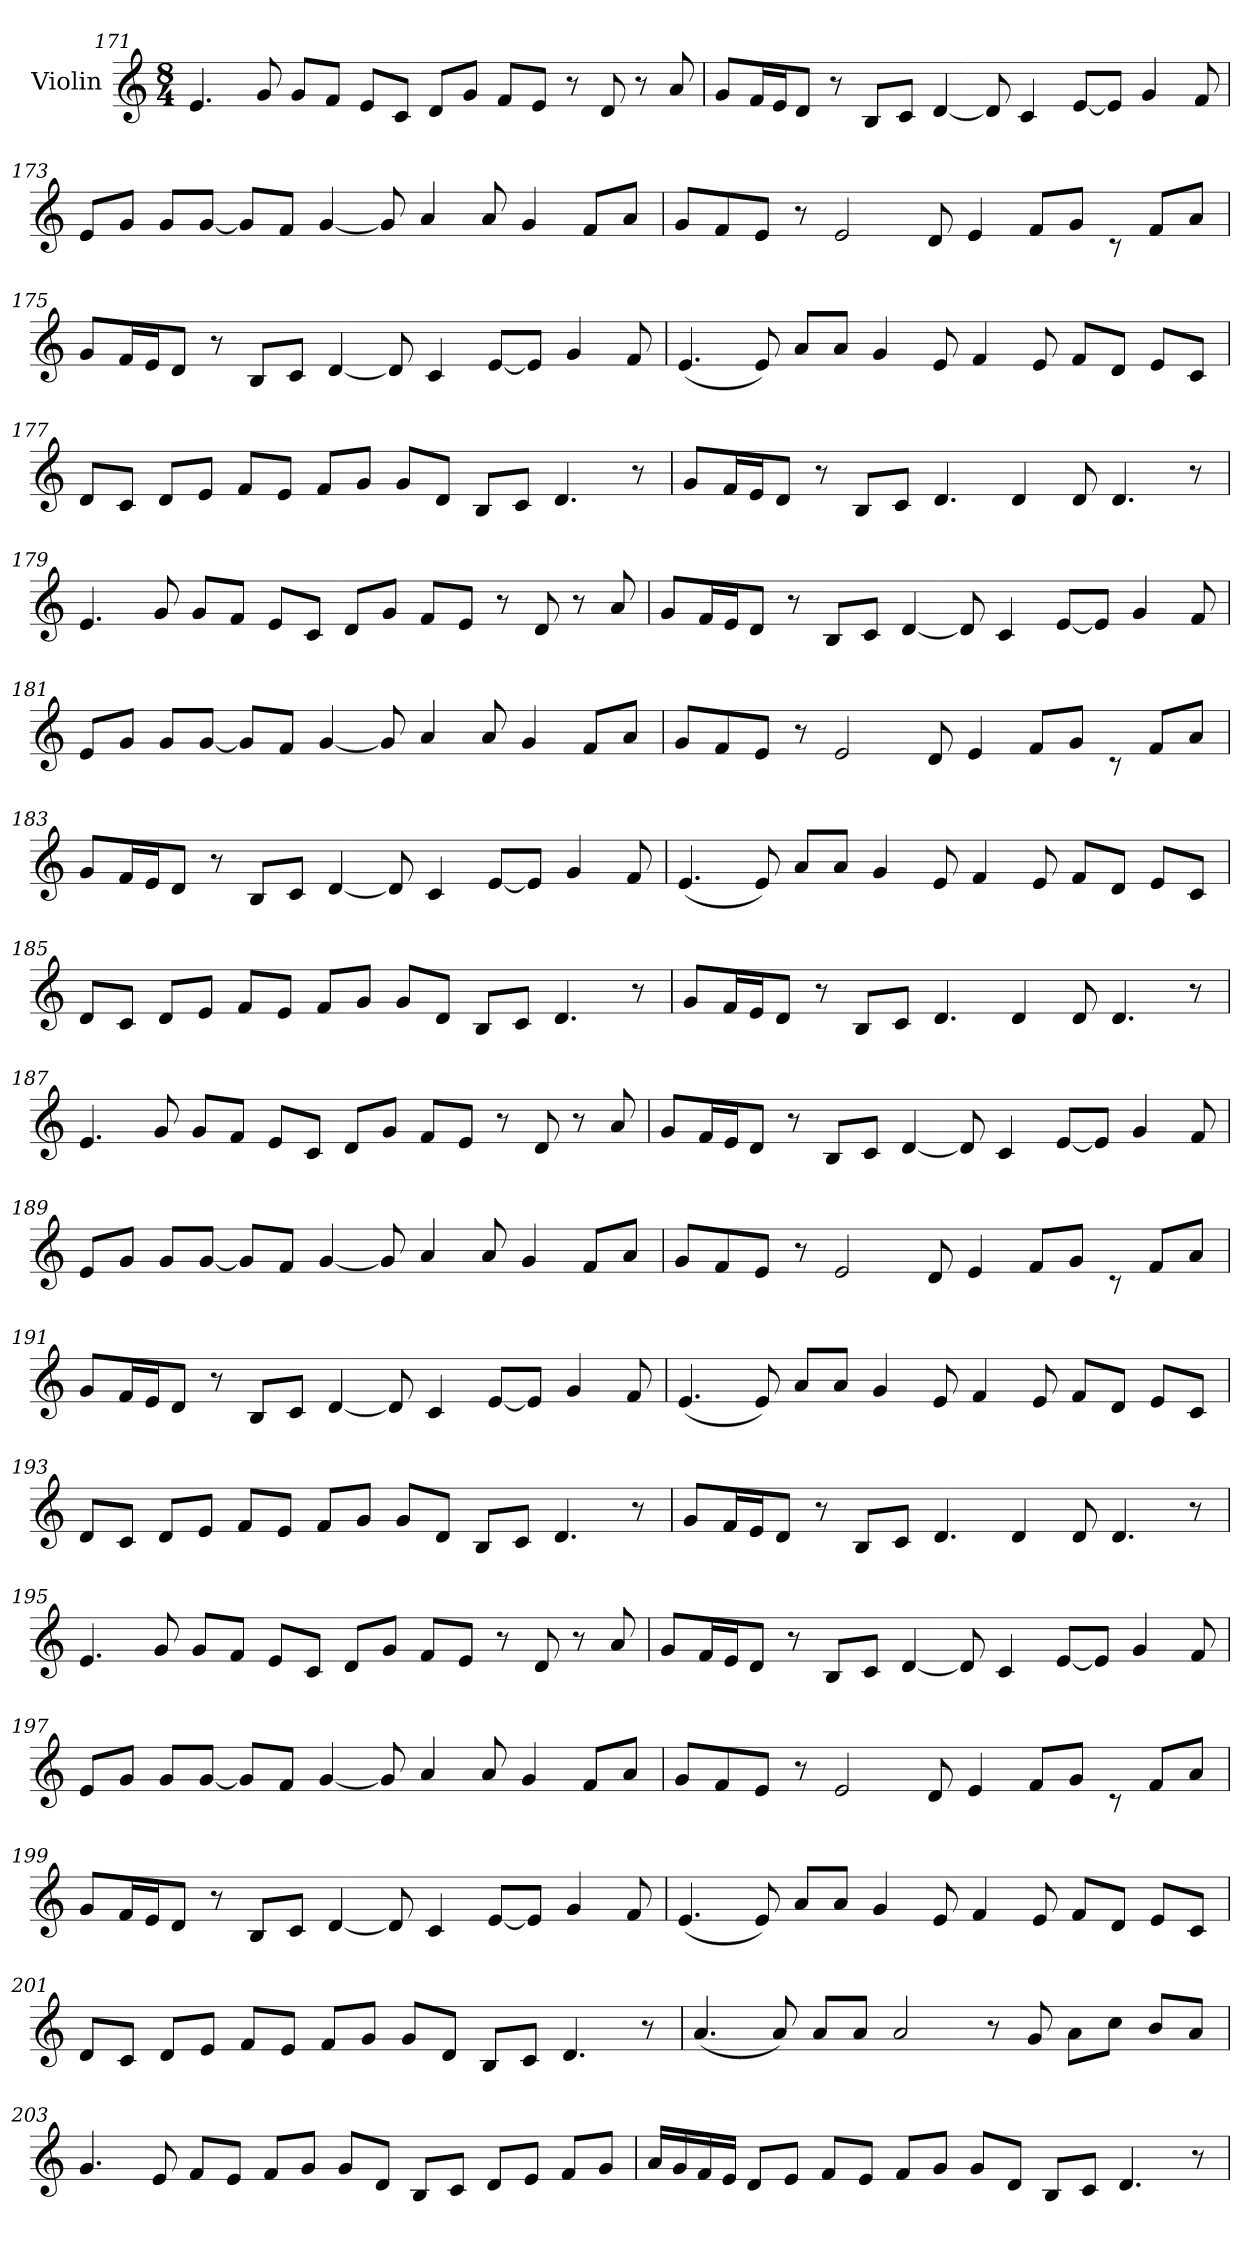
**kern
*part1
*staff1
*I"Violin
!!LO:LB:g=z
*clefG2
*k[]
*M8/4
=171
4.e/
8g/
8g/L
8f/J
8e/L
8c/J
8d/L
8g/J
8f/L
8e/J
8r
8d/
8r
8a/
=172
8g/L
16f/L
16e/J
8d/J
8r
8B/L
8c/J
[4d/
8d/]
4c/
[8e/L
8e/J]
4g/
8f/
!!LO:LB:g=z
=173
8e/L
8g/J
8g/L
[8g/J
8g/L]
8f/J
[4g/
8g/]
4a/
8a/
4g/
8f/L
8a/J
=174
8g/L
8f/
8e/J
8r
2e/
8d/
4e/
8f/L
8g/J
8rc
8f/L
8a/J
!!LO:PB:g=z
=175
8g/L
16f/L
16e/J
8d/J
8r
8B/L
8c/J
[4d/
8d/]
4c/
[8e/L
8e/J]
4g/
8f/
=176
(<4.e/
8e/)
8a/L
8a/J
4g/
8e/
4f/
8e/
8f/L
8d/J
8e/L
8c/J
!!LO:LB:g=z
=177
8d/L
8c/J
8d/L
8e/J
8f/L
8e/J
8f/L
8g/J
8g/L
8d/J
8B/L
8c/J
4.d/
8r
=178
8g/L
16f/L
16e/J
8d/J
8r
8B/L
8c/J
4.d/
4d/
8d/
4.d/
8r
!!LO:LB:g=z
=179
4.e/
8g/
8g/L
8f/J
8e/L
8c/J
8d/L
8g/J
8f/L
8e/J
8r
8d/
8r
8a/
=180
8g/L
16f/L
16e/J
8d/J
8r
8B/L
8c/J
[4d/
8d/]
4c/
[8e/L
8e/J]
4g/
8f/
!!LO:LB:g=z
=181
8e/L
8g/J
8g/L
[8g/J
8g/L]
8f/J
[4g/
8g/]
4a/
8a/
4g/
8f/L
8a/J
=182
8g/L
8f/
8e/J
8r
2e/
8d/
4e/
8f/L
8g/J
8rc
8f/L
8a/J
!!LO:LB:g=z
=183
8g/L
16f/L
16e/J
8d/J
8r
8B/L
8c/J
[4d/
8d/]
4c/
[8e/L
8e/J]
4g/
8f/
=184
(<4.e/
8e/)
8a/L
8a/J
4g/
8e/
4f/
8e/
8f/L
8d/J
8e/L
8c/J
!!LO:LB:g=z
=185
8d/L
8c/J
8d/L
8e/J
8f/L
8e/J
8f/L
8g/J
8g/L
8d/J
8B/L
8c/J
4.d/
8r
=186
8g/L
16f/L
16e/J
8d/J
8r
8B/L
8c/J
4.d/
4d/
8d/
4.d/
8r
!!LO:LB:g=z
=187
4.e/
8g/
8g/L
8f/J
8e/L
8c/J
8d/L
8g/J
8f/L
8e/J
8r
8d/
8r
8a/
=188
8g/L
16f/L
16e/J
8d/J
8r
8B/L
8c/J
[4d/
8d/]
4c/
[8e/L
8e/J]
4g/
8f/
!!LO:LB:g=z
=189
8e/L
8g/J
8g/L
[8g/J
8g/L]
8f/J
[4g/
8g/]
4a/
8a/
4g/
8f/L
8a/J
=190
8g/L
8f/
8e/J
8r
2e/
8d/
4e/
8f/L
8g/J
8rc
8f/L
8a/J
!!LO:PB:g=z
=191
8g/L
16f/L
16e/J
8d/J
8r
8B/L
8c/J
[4d/
8d/]
4c/
[8e/L
8e/J]
4g/
8f/
=192
(<4.e/
8e/)
8a/L
8a/J
4g/
8e/
4f/
8e/
8f/L
8d/J
8e/L
8c/J
!!LO:LB:g=z
=193
8d/L
8c/J
8d/L
8e/J
8f/L
8e/J
8f/L
8g/J
8g/L
8d/J
8B/L
8c/J
4.d/
8r
=194
8g/L
16f/L
16e/J
8d/J
8r
8B/L
8c/J
4.d/
4d/
8d/
4.d/
8r
!!LO:LB:g=z
=195
4.e/
8g/
8g/L
8f/J
8e/L
8c/J
8d/L
8g/J
8f/L
8e/J
8r
8d/
8r
8a/
=196
8g/L
16f/L
16e/J
8d/J
8r
8B/L
8c/J
[4d/
8d/]
4c/
[8e/L
8e/J]
4g/
8f/
!!LO:LB:g=z
=197
8e/L
8g/J
8g/L
[8g/J
8g/L]
8f/J
[4g/
8g/]
4a/
8a/
4g/
8f/L
8a/J
=198
8g/L
8f/
8e/J
8r
2e/
8d/
4e/
8f/L
8g/J
8rc
8f/L
8a/J
!!LO:LB:g=z
=199
8g/L
16f/L
16e/J
8d/J
8r
8B/L
8c/J
[4d/
8d/]
4c/
[8e/L
8e/J]
4g/
8f/
=200
(<4.e/
8e/)
8a/L
8a/J
4g/
8e/
4f/
8e/
8f/L
8d/J
8e/L
8c/J
!!LO:LB:g=z
=201
8d/L
8c/J
8d/L
8e/J
8f/L
8e/J
8f/L
8g/J
8g/L
8d/J
8B/L
8c/J
4.d/
8r
=202
(<4.a/
8a/)
8a/L
8a/J
2a/
8r
8g/
8a\L
8cc\J
8b/L
8a/J
!!LO:LB:g=z
=203
4.g/
8e/
8f/L
8e/J
8f/L
8g/J
8g/L
8d/J
8B/L
8c/J
8d/L
8e/J
8f/L
8g/J
=204
16a/LL
16g/
16f/
16e/JJ
8d/L
8e/J
8f/L
8e/J
8f/L
8g/J
8g/L
8d/J
8B/L
8c/J
4.d/
8r
=
*-
